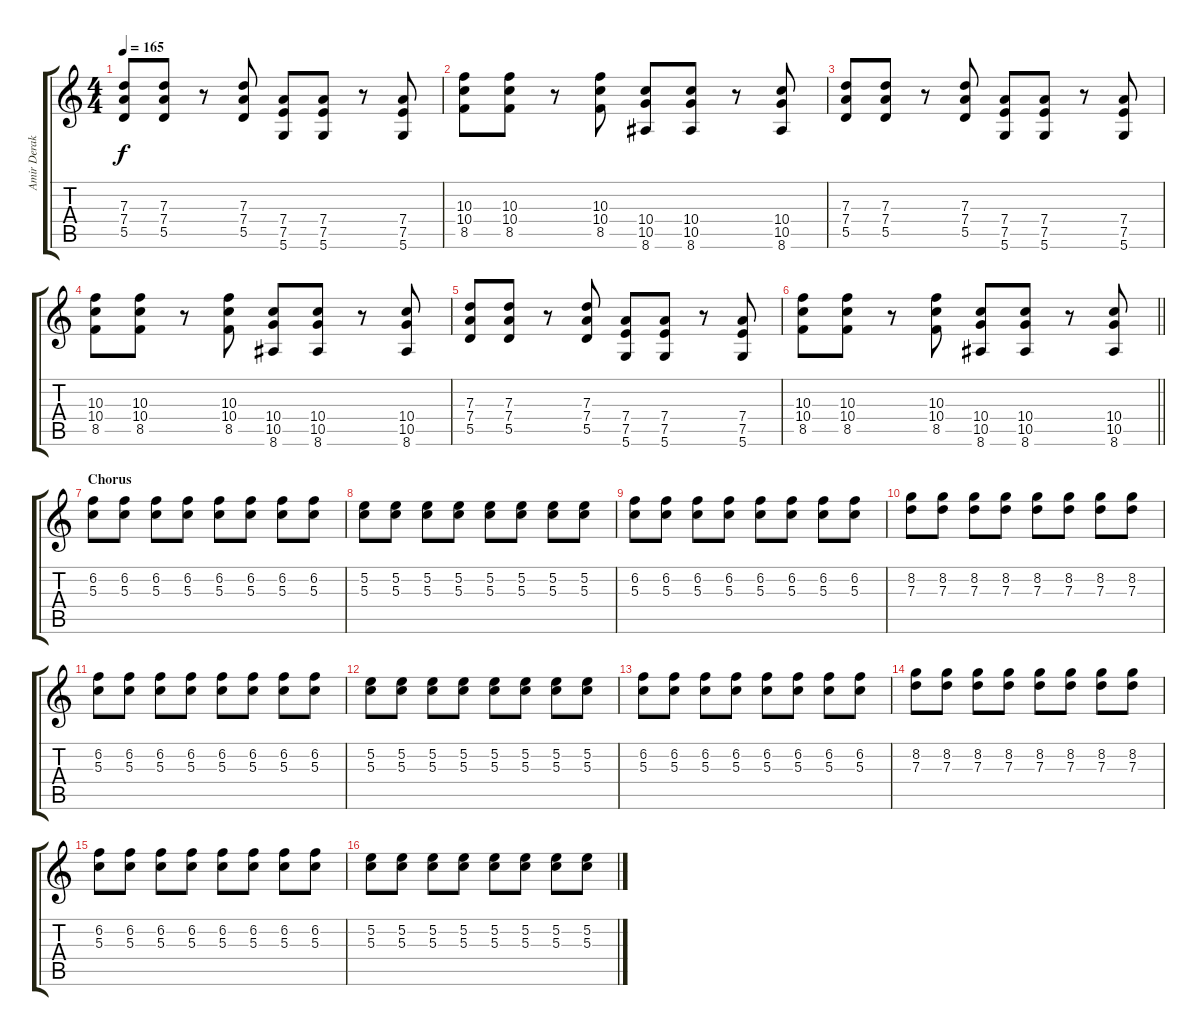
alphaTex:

\track ("Amir Derakh-Lead Guitar" "Amir Derak") {instrument distortionguitar}
\staff {score tabs}
\tuning (E4 B3 G3 D3 A2 D2) {hide}
\ts (4 4)
\tempo 165
\clef g2
\ks c
(7.3 7.4 5.5).8{dy f} (7.3 7.4 5.5).8 r.8 (7.3 7.4 5.5).8 (7.4 7.5 5.6).8 (7.4 7.5 5.6).8 r.8 (7.4 7.5 5.6).8 |
(10.3 10.4 8.5).8 (10.3 10.4 8.5).8 r.8 (10.3 10.4 8.5).8 (10.4 10.5 8.6).8 (10.4 10.5 8.6).8 r.8 (10.4 10.5 8.6).8 |
(7.3 7.4 5.5).8 (7.3 7.4 5.5).8 r.8 (7.3 7.4 5.5).8 (7.4 7.5 5.6).8 (7.4 7.5 5.6).8 r.8 (7.4 7.5 5.6).8 |
(10.3 10.4 8.5).8 (10.3 10.4 8.5).8 r.8 (10.3 10.4 8.5).8 (10.4 10.5 8.6).8 (10.4 10.5 8.6).8 r.8 (10.4 10.5 8.6).8 |
(7.3 7.4 5.5).8 (7.3 7.4 5.5).8 r.8 (7.3 7.4 5.5).8 (7.4 7.5 5.6).8 (7.4 7.5 5.6).8 r.8 (7.4 7.5 5.6).8 |
\barLineRight lightlight
(10.3 10.4 8.5).8 (10.3 10.4 8.5).8 r.8 (10.3 10.4 8.5).8 (10.4 10.5 8.6).8 (10.4 10.5 8.6).8 r.8 (10.4 10.5 8.6).8 |
\section ("" "Chorus")
(6.2 5.3).8{volume 8} (6.2 5.3).8 (6.2 5.3).8 (6.2 5.3).8 (6.2 5.3).8 (6.2 5.3).8 (6.2 5.3).8 (6.2 5.3).8 |
(5.2 5.3).8 (5.2 5.3).8 (5.2 5.3).8 (5.2 5.3).8 (5.2 5.3).8 (5.2 5.3).8 (5.2 5.3).8 (5.2 5.3).8 |
(6.2 5.3).8 (6.2 5.3).8 (6.2 5.3).8 (6.2 5.3).8 (6.2 5.3).8 (6.2 5.3).8 (6.2 5.3).8 (6.2 5.3).8 |
(8.2 7.3).8 (8.2 7.3).8 (8.2 7.3).8 (8.2 7.3).8 (8.2 7.3).8 (8.2 7.3).8 (8.2 7.3).8 (8.2 7.3).8 |
(6.2 5.3).8 (6.2 5.3).8 (6.2 5.3).8 (6.2 5.3).8 (6.2 5.3).8 (6.2 5.3).8 (6.2 5.3).8 (6.2 5.3).8 |
(5.2 5.3).8 (5.2 5.3).8 (5.2 5.3).8 (5.2 5.3).8 (5.2 5.3).8 (5.2 5.3).8 (5.2 5.3).8 (5.2 5.3).8 |
(6.2 5.3).8 (6.2 5.3).8 (6.2 5.3).8 (6.2 5.3).8 (6.2 5.3).8 (6.2 5.3).8 (6.2 5.3).8 (6.2 5.3).8 |
(8.2 7.3).8 (8.2 7.3).8 (8.2 7.3).8 (8.2 7.3).8 (8.2 7.3).8 (8.2 7.3).8 (8.2 7.3).8 (8.2 7.3).8 |
(6.2 5.3).8 (6.2 5.3).8 (6.2 5.3).8 (6.2 5.3).8 (6.2 5.3).8 (6.2 5.3).8 (6.2 5.3).8 (6.2 5.3).8 |
(5.2 5.3).8 (5.2 5.3).8 (5.2 5.3).8 (5.2 5.3).8 (5.2 5.3).8 (5.2 5.3).8 (5.2 5.3).8 (5.2 5.3).8
